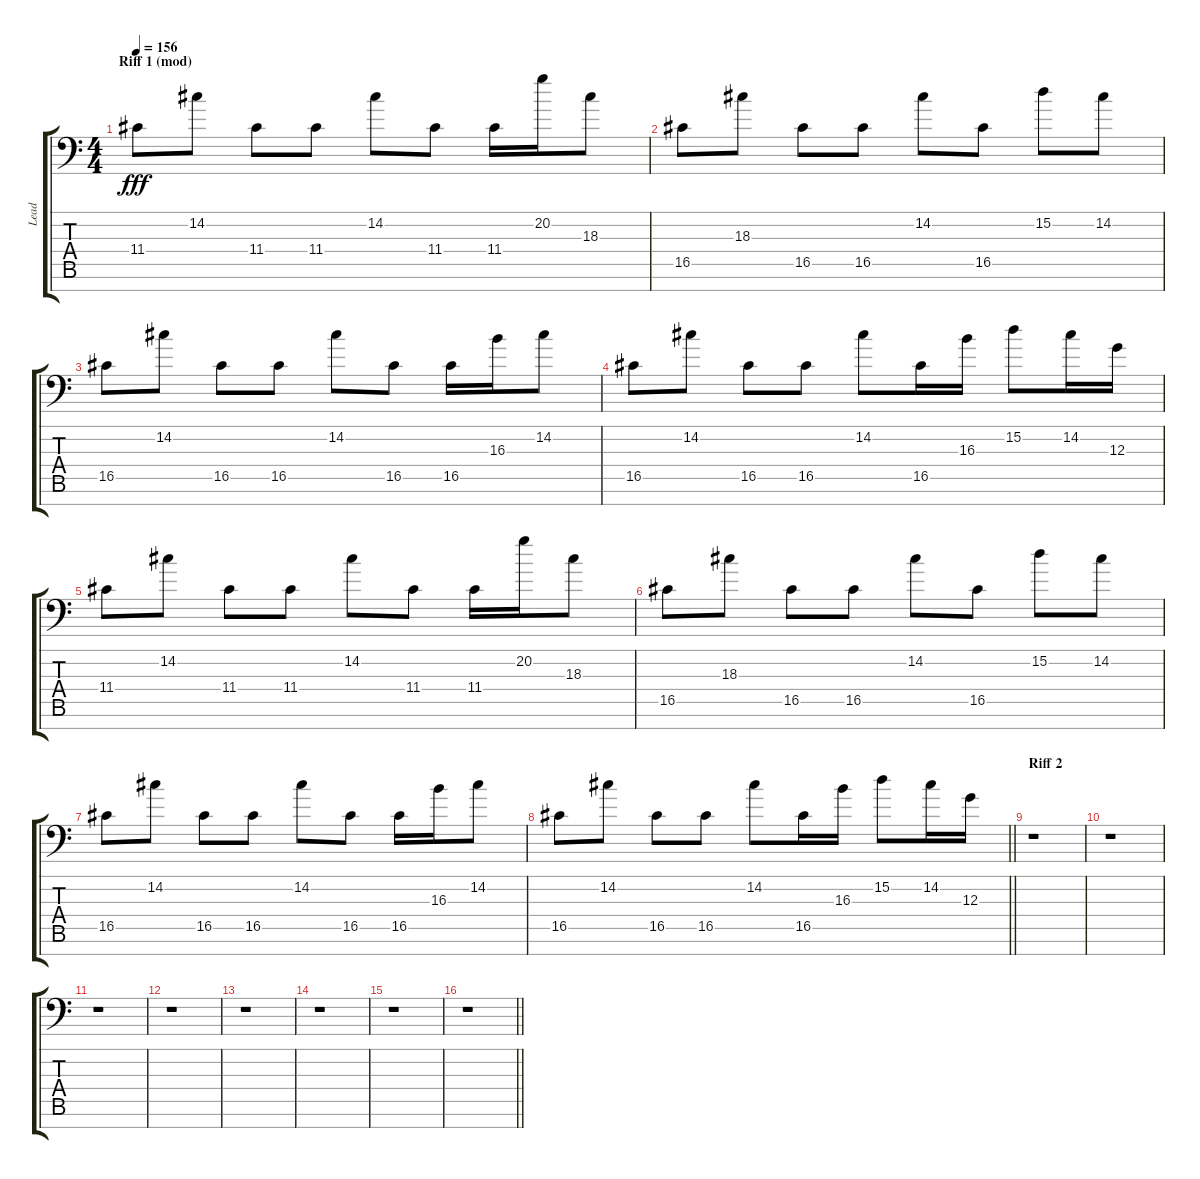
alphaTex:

\track ("Lead" "Lead") {instrument lead2sawtooth}
\staff {score tabs}
\tuning (C8 B3 G3 D3 A2 E2 C-1) {hide}
\ts (4 4)
\section ("" "Riff 1 (mod)")
\tempo 156
\clef f4
\ks c
11.4.8{dy fff} 14.2.8 11.4.8 11.4.8 14.2.8 11.4.8 11.4.16 20.2.16 18.3.8 |
16.5.8 18.3.8 16.5.8 16.5.8 14.2.8 16.5.8 15.2.8 14.2.8 |
16.5.8 14.2.8 16.5.8 16.5.8 14.2.8 16.5.8 16.5.16 16.3.16 14.2.8 |
16.5.8 14.2.8 16.5.8 16.5.8 14.2.8 16.5.16 16.3.16 15.2.8 14.2.16 12.3.16 |
11.4.8 14.2.8 11.4.8 11.4.8 14.2.8 11.4.8 11.4.16 20.2.16 18.3.8 |
16.5.8 18.3.8 16.5.8 16.5.8 14.2.8 16.5.8 15.2.8 14.2.8 |
16.5.8 14.2.8 16.5.8 16.5.8 14.2.8 16.5.8 16.5.16 16.3.16 14.2.8 |
\barLineRight lightlight
16.5.8 14.2.8 16.5.8 16.5.8 14.2.8 16.5.16 16.3.16 15.2.8 14.2.16 12.3.16 |
\section ("" "Riff 2")
r.1 |
r.1 |
r.1 |
r.1 |
r.1 |
r.1 |
r.1 |
\barLineRight lightlight
r.1
